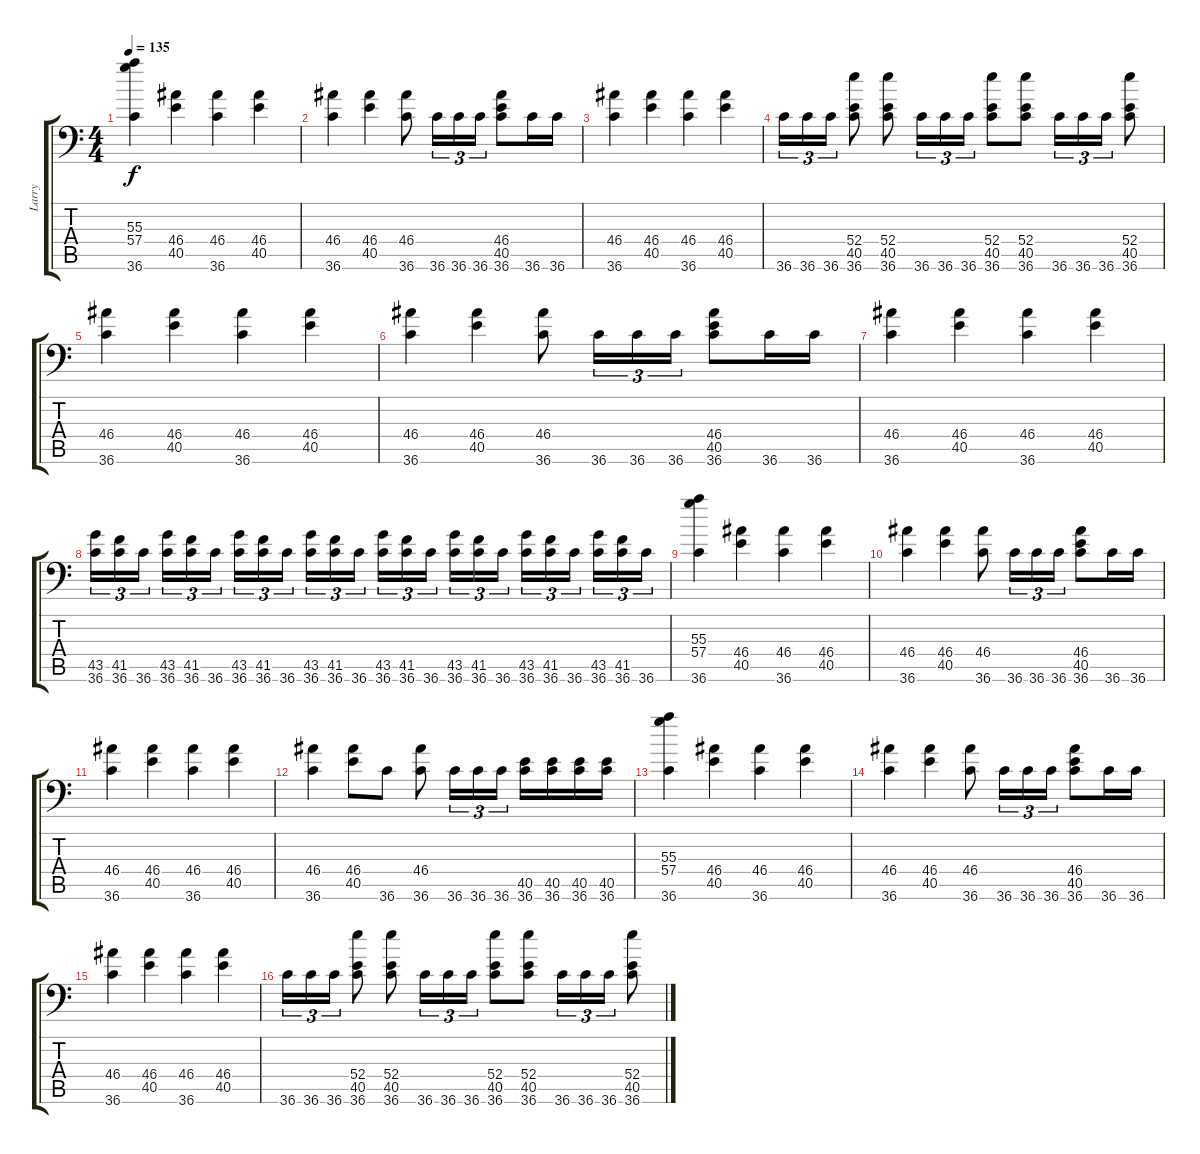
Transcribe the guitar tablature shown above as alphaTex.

\track ("Larry" "Larry") {instrument acousticgrandpiano}
\staff {score tabs}
\tuning (C-1 C-1 C-1 C-1 C-1 C-1) {hide}
\ts (4 4)
\tempo 135
\clef f4
\ks c
(55.3 57.4 36.6).4{dy f} (46.4 40.5).4 (46.4 36.6).4 (46.4 40.5).4 |
(46.4 36.6).4 (46.4 40.5).4 (46.4 36.6).8 36.6.16{tu (3 2)} 36.6.16{tu (3 2)} 36.6.16{tu (3 2)} (46.4 40.5 36.6).8 36.6.16 36.6.16 |
(46.4 36.6).4 (46.4 40.5).4 (46.4 36.6).4 (46.4 40.5).4 |
36.6.16{tu (3 2)} 36.6.16{tu (3 2)} 36.6.16{tu (3 2)} (52.4 40.5 36.6).8 (52.4 40.5 36.6).8 36.6.16{tu (3 2)} 36.6.16{tu (3 2)} 36.6.16{tu (3 2)} (52.4 40.5 36.6).8 (52.4 40.5 36.6).8 36.6.16{tu (3 2)} 36.6.16{tu (3 2)} 36.6.16{tu (3 2)} (52.4 40.5 36.6).8 |
(46.4 36.6).4 (46.4 40.5).4 (46.4 36.6).4 (46.4 40.5).4 |
(46.4 36.6).4 (46.4 40.5).4 (46.4 36.6).8 36.6.16{tu (3 2)} 36.6.16{tu (3 2)} 36.6.16{tu (3 2)} (46.4 40.5 36.6).8 36.6.16 36.6.16 |
(46.4 36.6).4 (46.4 40.5).4 (46.4 36.6).4 (46.4 40.5).4 |
(43.5 36.6).16{tu (3 2)} (41.5 36.6).16{tu (3 2)} 36.6.16{tu (3 2)} (43.5 36.6).16{tu (3 2)} (41.5 36.6).16{tu (3 2)} 36.6.16{tu (3 2)} (43.5 36.6).16{tu (3 2)} (41.5 36.6).16{tu (3 2)} 36.6.16{tu (3 2)} (43.5 36.6).16{tu (3 2)} (41.5 36.6).16{tu (3 2)} 36.6.16{tu (3 2)} (43.5 36.6).16{tu (3 2)} (41.5 36.6).16{tu (3 2)} 36.6.16{tu (3 2)} (43.5 36.6).16{tu (3 2)} (41.5 36.6).16{tu (3 2)} 36.6.16{tu (3 2)} (43.5 36.6).16{tu (3 2)} (41.5 36.6).16{tu (3 2)} 36.6.16{tu (3 2)} (43.5 36.6).16{tu (3 2)} (41.5 36.6).16{tu (3 2)} 36.6.16{tu (3 2)} |
(55.3 57.4 36.6).4 (46.4 40.5).4 (46.4 36.6).4 (46.4 40.5).4 |
(46.4 36.6).4 (46.4 40.5).4 (46.4 36.6).8 36.6.16{tu (3 2)} 36.6.16{tu (3 2)} 36.6.16{tu (3 2)} (46.4 40.5 36.6).8 36.6.16 36.6.16 |
(46.4 36.6).4 (46.4 40.5).4 (46.4 36.6).4 (46.4 40.5).4 |
(46.4 36.6).4 (46.4 40.5).8 36.6.8 (46.4 36.6).8 36.6.16{tu (3 2)} 36.6.16{tu (3 2)} 36.6.16{tu (3 2)} (40.5 36.6).16 (40.5 36.6).16 (40.5 36.6).16 (40.5 36.6).16 |
(55.3 57.4 36.6).4 (46.4 40.5).4 (46.4 36.6).4 (46.4 40.5).4 |
(46.4 36.6).4 (46.4 40.5).4 (46.4 36.6).8 36.6.16{tu (3 2)} 36.6.16{tu (3 2)} 36.6.16{tu (3 2)} (46.4 40.5 36.6).8 36.6.16 36.6.16 |
(46.4 36.6).4 (46.4 40.5).4 (46.4 36.6).4 (46.4 40.5).4 |
36.6.16{tu (3 2)} 36.6.16{tu (3 2)} 36.6.16{tu (3 2)} (52.4 40.5 36.6).8 (52.4 40.5 36.6).8 36.6.16{tu (3 2)} 36.6.16{tu (3 2)} 36.6.16{tu (3 2)} (52.4 40.5 36.6).8 (52.4 40.5 36.6).8 36.6.16{tu (3 2)} 36.6.16{tu (3 2)} 36.6.16{tu (3 2)} (52.4 40.5 36.6).8
